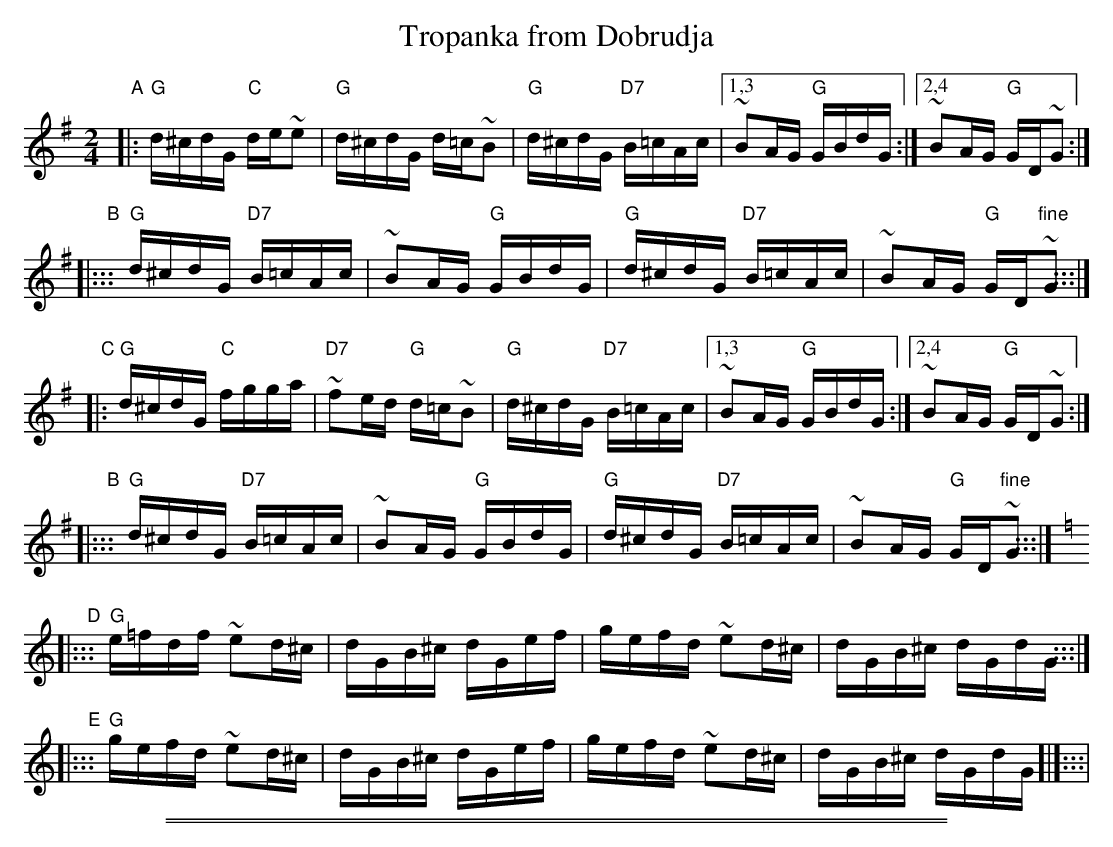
X:1
T: Tropanka from Dobrudja
M: 2/4
L: 1/16
K: G
"A"
|: "G"d^cdG "C"de~e2 | "G"d^cdG d=c~B2 | "G"d^cdG "D7"B=cAc |1,3 ~B2AG "G"GBdG :|2,4 ~B2AG "G"GD~G2 :|
"B"
|::: "G"d^cdG "D7"B=cAc | ~B2AG "G"GBdG | "G"d^cdG "D7"B=cAc | ~B2AG "G"GD"fine"~G2 :::|
"C"
|: "G"d^cdG "C"fgga | "D7"~f2ed "G"d=c~B2 | "G"d^cdG "D7"B=cAc |1,3 ~B2AG "G"GBdG :|2,4 ~B2AG "G"GD~G2 :|
"B"
|::: "G"d^cdG "D7"B=cAc | ~B2AG "G"GBdG | "G"d^cdG "D7"B=cAc | ~B2AG "G"GD"fine"~G2 :::|
K: Gmix
"D"
|::: "G"e=fdf ~e2d^c | dGB^c dGef | gefd ~e2d^c | dGB^c dGdG :::|
"E"
|::: "G"gefd ~e2d^c | dGB^c dGef | gefd ~e2d^c | dGB^c dGdG !d.C.![|]:::|
